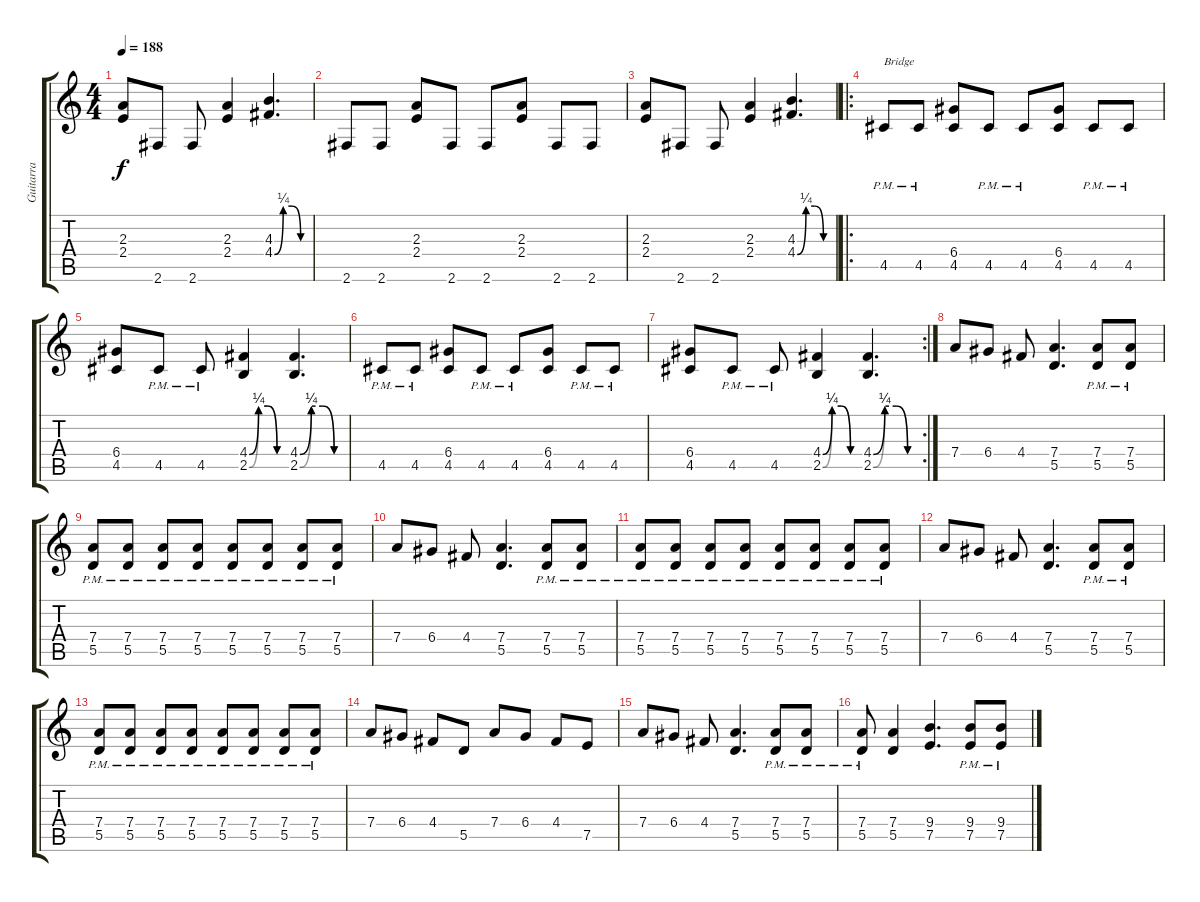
\track ("Guitarra" "Guitarra") {instrument distortionguitar}
\staff {score tabs}
\tuning (E4 B3 G3 D3 A2 E2) {hide}
\ts (4 4)
\tempo 188
\clef g2
\ks c
(2.3 2.4).8{dy f} 2.6.8 2.6.8 (2.3 2.4).4 (4.3 4.4{be (custom 0 0 15 1 30 1 45 0 60 0)}).4{d} |
2.6.8 2.6.8 (2.3 2.4).8 2.6.8 2.6.8 (2.3 2.4).8 2.6.8 2.6.8 |
(2.3 2.4).8 2.6.8 2.6.8 (2.3 2.4).4 (4.3 4.4{be (custom 0 0 15 1 30 1 45 0 60 0)}).4{d} |
\ro
4.5{pm}.8{txt "Bridge"} 4.5{pm}.8 (6.4 4.5).8 4.5{pm}.8 4.5{pm}.8 (6.4 4.5).8 4.5{pm}.8 4.5{pm}.8 |
(6.4 4.5).8 4.5{pm}.8 4.5{pm}.8 (4.4{be (custom 0 0 15 1 30 1 45 0 60 0)} 2.5{be (custom 0 0 15 1 30 1 45 0 60 0)}).4 (4.4{be (custom 0 0 15 1 30 1 45 0 60 0)} 2.5{be (custom 0 0 15 1 30 1 45 0 60 0)}).4{d} |
4.5{pm}.8 4.5{pm}.8 (6.4 4.5).8 4.5{pm}.8 4.5{pm}.8 (6.4 4.5).8 4.5{pm}.8 4.5{pm}.8 |
\rc 2
(6.4 4.5).8 4.5{pm}.8 4.5{pm}.8 (4.4{be (custom 0 0 15 1 30 1 45 0 60 0)} 2.5{be (custom 0 0 15 1 30 1 45 0 60 0)}).4 (4.4{be (custom 0 0 15 1 30 1 45 0 60 0)} 2.5{be (custom 0 0 15 1 30 1 45 0 60 0)}).4{d} |
7.4.8 6.4.8 4.4.8 (7.4 5.5).4{d} (7.4{pm} 5.5{pm}).8 (7.4{pm} 5.5{pm}).8 |
(7.4{pm} 5.5{pm}).8 (7.4{pm} 5.5{pm}).8 (7.4{pm} 5.5{pm}).8 (7.4{pm} 5.5{pm}).8 (7.4{pm} 5.5{pm}).8 (7.4{pm} 5.5{pm}).8 (7.4{pm} 5.5{pm}).8 (7.4{pm} 5.5{pm}).8 |
7.4.8 6.4.8 4.4.8 (7.4 5.5).4{d} (7.4{pm} 5.5{pm}).8 (7.4{pm} 5.5{pm}).8 |
(7.4{pm} 5.5{pm}).8 (7.4{pm} 5.5{pm}).8 (7.4{pm} 5.5{pm}).8 (7.4{pm} 5.5{pm}).8 (7.4{pm} 5.5{pm}).8 (7.4{pm} 5.5{pm}).8 (7.4{pm} 5.5{pm}).8 (7.4{pm} 5.5{pm}).8 |
7.4.8 6.4.8 4.4.8 (7.4 5.5).4{d} (7.4{pm} 5.5{pm}).8 (7.4{pm} 5.5{pm}).8 |
(7.4{pm} 5.5{pm}).8 (7.4{pm} 5.5{pm}).8 (7.4{pm} 5.5{pm}).8 (7.4{pm} 5.5{pm}).8 (7.4{pm} 5.5{pm}).8 (7.4{pm} 5.5{pm}).8 (7.4{pm} 5.5{pm}).8 (7.4{pm} 5.5{pm}).8 |
7.4.8 6.4.8 4.4.8 5.5.8 7.4.8 6.4.8 4.4.8 7.5.8 |
7.4.8 6.4.8 4.4.8 (7.4 5.5).4{d} (7.4{pm} 5.5{pm}).8 (7.4{pm} 5.5{pm}).8 |
(7.4{pm} 5.5{pm}).8 (7.4 5.5).4 (9.4 7.5).4{d} (9.4{pm} 7.5{pm}).8 (9.4{pm} 7.5{pm}).8
